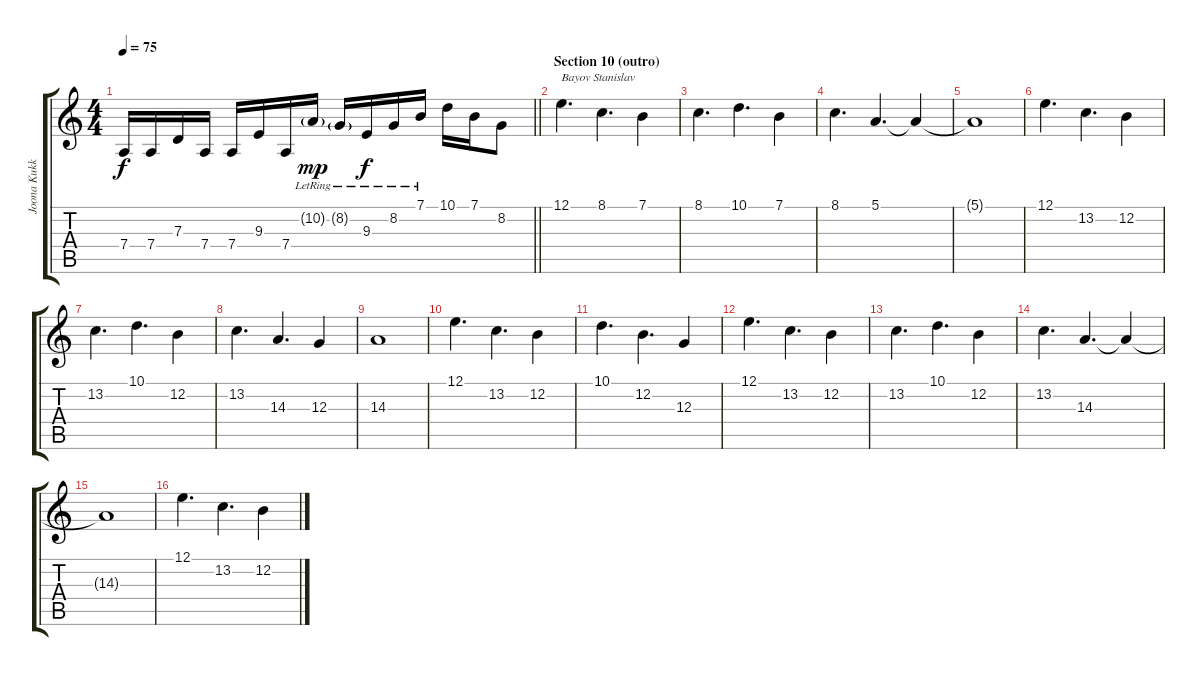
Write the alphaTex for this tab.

\track ("Joona Kukkola (choir pad)" "Joona Kukk") {instrument pad4choir}
\staff {score tabs}
\tuning (E4 B3 G3 D3 A2 E2) {hide}
\ts (4 4)
\tempo 75
\clef g2
\barLineRight lightlight
\ks aminor
7.4.16{dy f} 7.4.16 7.3.16 7.4.16 7.4.16 9.3.16 7.4.16 10.2{g lr}.16{dy mp} 8.2{g lr}.16 9.3{lr}.16{dy f} 8.2{lr}.16 7.1{lr}.16 10.1.16 7.1.16 8.2.8 |
\section ("" "Section 10 (outro)")
12.1.4{d txt "Bayov Stanislav" instrument fx5brightness} 8.1.4{d} 7.1.4 |
8.1.4{d} 10.1.4{d} 7.1.4 |
8.1.4{d} 5.1.4{d} 5.1{t}.4 |
5.1{t}.1 |
12.1.4{d} 13.2.4{d} 12.2.4 |
13.2.4{d} 10.1.4{d} 12.2.4 |
13.2.4{d} 14.3.4{d} 12.3.4 |
14.3.1 |
12.1.4{d} 13.2.4{d} 12.2.4 |
10.1.4{d} 12.2.4{d} 12.3.4 |
12.1.4{d} 13.2.4{d} 12.2.4 |
13.2.4{d} 10.1.4{d} 12.2.4 |
13.2.4{d} 14.3.4{d} 14.3{t}.4 |
14.3{t}.1 |
12.1.4{d volume 9} 13.2.4{d} 12.2.4
